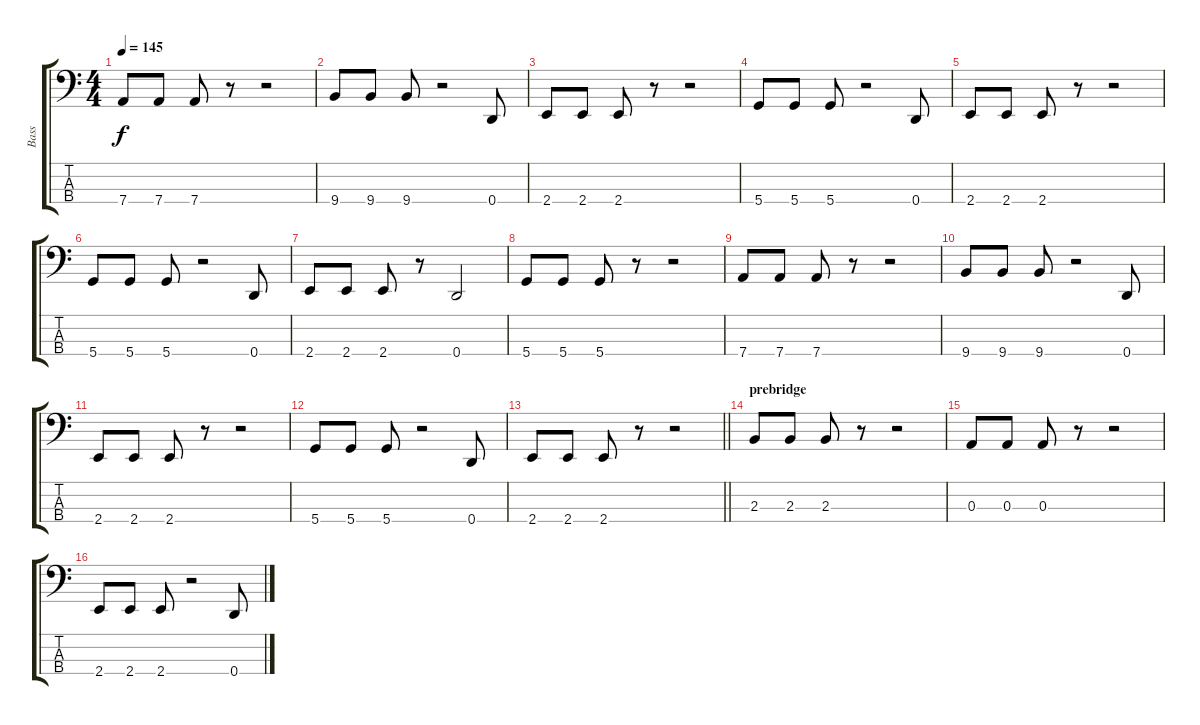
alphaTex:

\track ("Bass" "Bass") {instrument electricbassfinger}
\staff {score tabs}
\tuning (G2 D2 A1 D1) {hide}
\ts (4 4)
\tempo 145
\clef f4
\ks c
7.4.8{dy f} 7.4.8 7.4.8 r.8 r.2 |
9.4.8 9.4.8 9.4.8 r.2 0.4.8 |
2.4.8 2.4.8 2.4.8 r.8 r.2 |
5.4.8 5.4.8 5.4.8 r.2 0.4.8 |
2.4.8 2.4.8 2.4.8 r.8 r.2 |
5.4.8 5.4.8 5.4.8 r.2 0.4.8 |
2.4.8 2.4.8 2.4.8 r.8 0.4.2 |
5.4.8 5.4.8 5.4.8 r.8 r.2 |
7.4.8 7.4.8 7.4.8 r.8 r.2 |
9.4.8 9.4.8 9.4.8 r.2 0.4.8 |
2.4.8 2.4.8 2.4.8 r.8 r.2 |
5.4.8 5.4.8 5.4.8 r.2 0.4.8 |
\barLineRight lightlight
2.4.8 2.4.8 2.4.8 r.8 r.2 |
\section ("" "prebridge")
2.3.8 2.3.8 2.3.8 r.8 r.2 |
0.3.8 0.3.8 0.3.8 r.8 r.2 |
2.4.8 2.4.8 2.4.8 r.2 0.4.8
